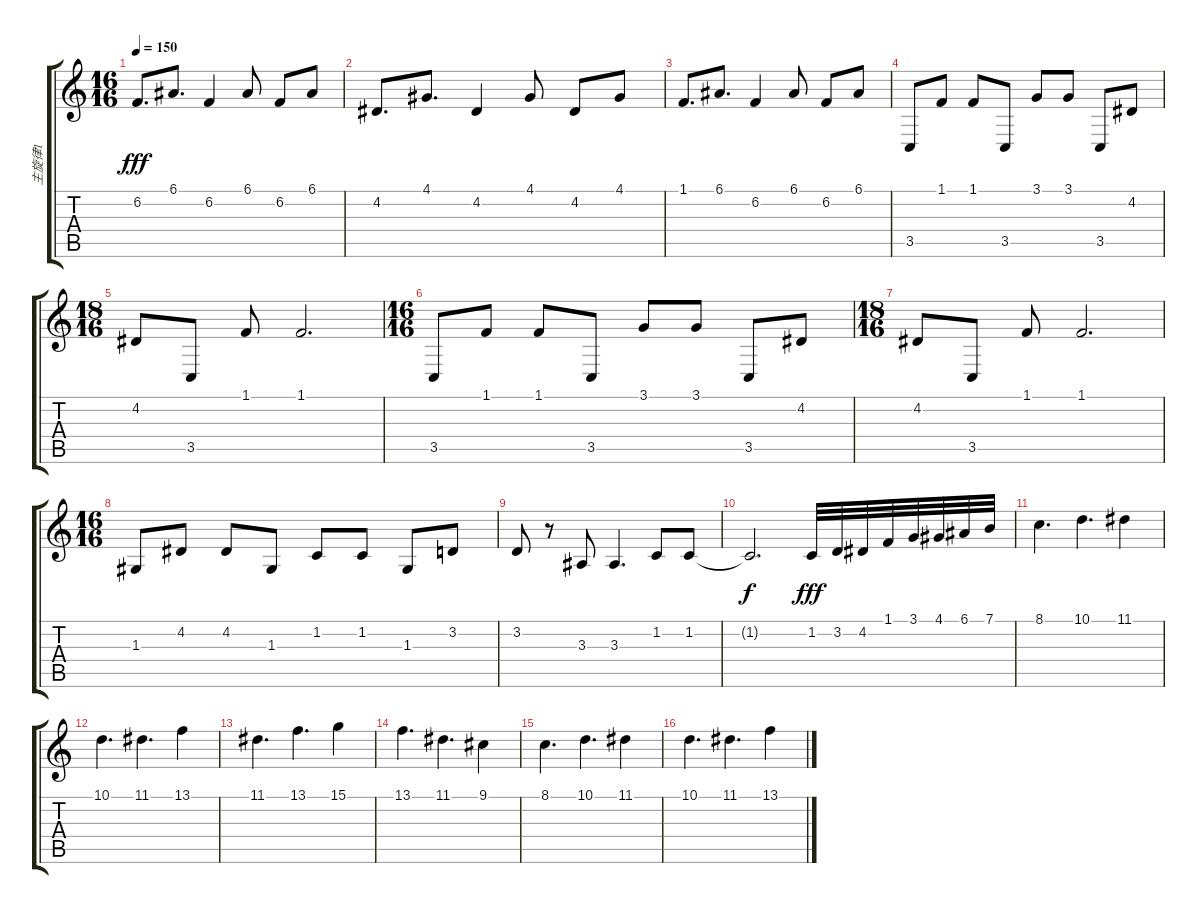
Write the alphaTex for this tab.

\track ("主旋律1" "主旋律1") {instrument harpsichord}
\staff {score tabs}
\tuning (E4 B3 G3 D3 A2 E2) {hide}
\ts (16 16)
\tempo 150
\clef g2
\ks c
6.2.8{d dy fff} 6.1.8{d} 6.2.4 6.1.8 6.2.8 6.1.8 |
4.2.8{d} 4.1.8{d} 4.2.4 4.1.8 4.2.8 4.1.8 |
1.1.8{d} 6.1.8{d} 6.2.4 6.1.8 6.2.8 6.1.8 |
3.5.8{instrument pad5bowed} 1.1.8 1.1.8 3.5.8 3.1.8 3.1.8 3.5.8 4.2.8 |
\ts (18 16)
4.2.8 3.5.8 1.1.8 1.1.2{d} |
\ts (16 16)
3.5.8 1.1.8 1.1.8 3.5.8 3.1.8 3.1.8 3.5.8 4.2.8 |
\ts (18 16)
4.2.8 3.5.8 1.1.8 1.1.2{d} |
\ts (16 16)
1.3.8 4.2.8 4.2.8 1.3.8 1.2.8 1.2.8 1.3.8 3.2.8 |
3.2.8 r.8 3.3.8 3.3.4{d} 1.2.8 1.2.8 |
1.2{t}.2{d dy f} 1.2.32{dy fff} 3.2.32 4.2.32 1.1.32 3.1.32 4.1.32 6.1.32 7.1.32 |
8.1.4{d} 10.1.4{d} 11.1.4 |
10.1.4{d} 11.1.4{d} 13.1.4 |
11.1.4{d} 13.1.4{d} 15.1.4 |
13.1.4{d} 11.1.4{d} 9.1.4 |
8.1.4{d} 10.1.4{d} 11.1.4 |
10.1.4{d} 11.1.4{d} 13.1.4
